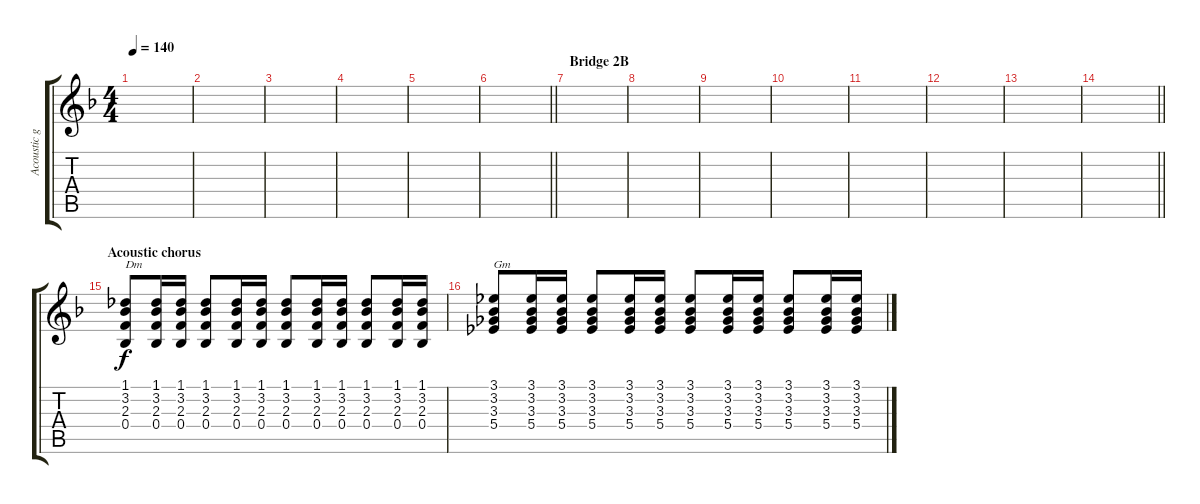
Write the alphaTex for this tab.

\track ("Acoustic guitar" "Acoustic g") {instrument acousticguitarsteel}
\staff {score tabs}
\tuning (C4 G3 Eb3 Bb2 F2 C2) {hide}
\ts (4 4)
\tempo 140
\clef g2
\ks dminor
|
|
|
|
|
\barLineRight lightlight
|
\section ("" "Bridge 2B")
|
|
|
|
|
|
|
\barLineRight lightlight
|
\section ("" "Acoustic chorus")
(1.1 3.2 2.3 0.4).8{txt "Dm"} (1.1 3.2 2.3 0.4).16 (1.1 3.2 2.3 0.4).16 (1.1 3.2 2.3 0.4).8 (1.1 3.2 2.3 0.4).16 (1.1 3.2 2.3 0.4).16 (1.1 3.2 2.3 0.4).8 (1.1 3.2 2.3 0.4).16 (1.1 3.2 2.3 0.4).16 (1.1 3.2 2.3 0.4).8 (1.1 3.2 2.3 0.4).16 (1.1 3.2 2.3 0.4).16 |
(3.1 3.2 3.3 5.4).8{txt "Gm"} (3.1 3.2 3.3 5.4).16 (3.1 3.2 3.3 5.4).16 (3.1 3.2 3.3 5.4).8 (3.1 3.2 3.3 5.4).16 (3.1 3.2 3.3 5.4).16 (3.1 3.2 3.3 5.4).8 (3.1 3.2 3.3 5.4).16 (3.1 3.2 3.3 5.4).16 (3.1 3.2 3.3 5.4).8 (3.1 3.2 3.3 5.4).16 (3.1 3.2 3.3 5.4).16
